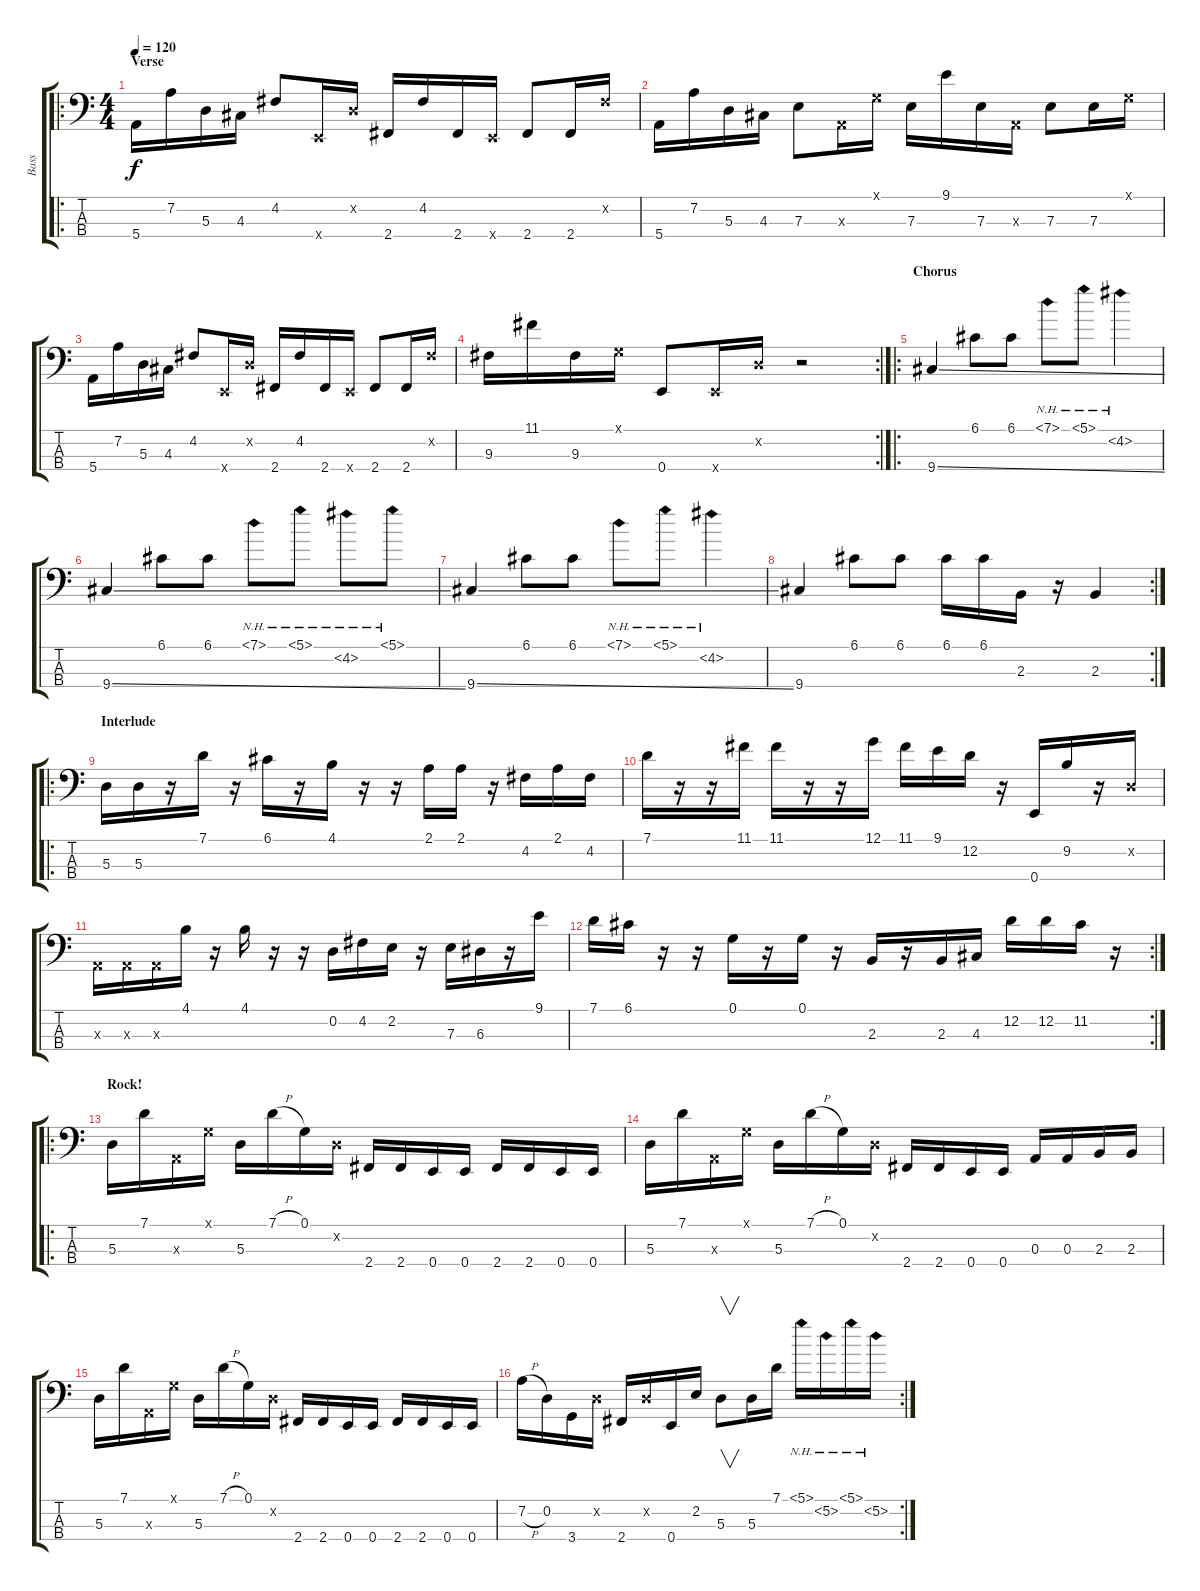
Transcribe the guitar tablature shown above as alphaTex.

\track ("Bass" "Bass") {instrument slapbass1}
\staff {score tabs}
\tuning (G2 D2 A1 E1) {hide}
\ro
\ts (4 4)
\section ("" "Verse")
\tempo 120
\clef f4
\ks c
5.4.16{dy f} 7.2.16 5.3.16 4.3.16 4.2.8 0.4{x}.16 0.2{x}.16 2.4.16 4.2.16 2.4.16 0.4{x}.16 2.4.8 2.4.16 4.2{x}.16 |
5.4.16 7.2.16 5.3.16 4.3.16 7.3.8 0.3{x}.16 0.1{x}.16 7.3.16 9.1.16 7.3.16 0.3{x}.16 7.3.8 7.3.16 0.1{x}.16 |
5.4.16 7.2.16 5.3.16 4.3.16 4.2.8 0.4{x}.16 0.2{x}.16 2.4.16 4.2.16 2.4.16 0.4{x}.16 2.4.8 2.4.16 4.2{x}.16 |
\rc 2
9.3.16 11.1.16 9.3.16 0.1{x}.16 0.4.8 0.4{x}.16 0.2{x}.16 r.2 |
\ro
\section ("" "Chorus")
9.4{ss}.4 6.1.8 6.1.8 7.1{nh}.8 5.1{nh}.8 4.2{nh}.4 |
9.4{ss}.4 6.1.8 6.1.8 7.1{nh}.8 5.1{nh}.8 4.2{nh}.8 5.1{nh}.8 |
9.4{ss}.4 6.1.8 6.1.8 7.1{nh}.8 5.1{nh}.8 4.2{nh}.4 |
\rc 2
9.4.4 6.1.8 6.1.8 6.1.16 6.1.16 2.3.16 r.16 2.3.4 |
\ro
\section ("" "Interlude")
5.3.16 5.3.16 r.16 7.1.16 r.16 6.1.16 r.16 4.1.16 r.16 r.16 2.1.16 2.1.16 r.16 4.2.16 2.1.16 4.2.16 |
7.1.16 r.16 r.16 11.1.16 11.1.16 r.16 r.16 12.1.16 11.1.16 9.1.16 12.2.16 r.16 0.4.16 9.2.16 r.16 0.2{x}.16 |
0.3{x}.16 0.3{x}.16 0.3{x}.16 4.1.16 r.16 4.1.16 r.16 r.16 0.2.16 4.2.16 2.2.16 r.16 7.3.16 6.3.16 r.16 9.1.16 |
\rc 2
7.1.16 6.1.16 r.16 r.16 0.1.16 r.16 0.1.16 r.16 2.3.16 r.16 2.3.16 4.3.16 12.2.16 12.2.16 11.2.16 r.16 |
\ro
\section ("" "Rock!")
5.3.16 7.1.16 0.3{x}.16 0.1{x}.16 5.3.16 7.1{h}.16 0.1.16 0.2{x}.16 2.4.16 2.4.16 0.4.16 0.4.16 2.4.16 2.4.16 0.4.16 0.4.16 |
5.3.16 7.1.16 0.3{x}.16 0.1{x}.16 5.3.16 7.1{h}.16 0.1.16 0.2{x}.16 2.4.16 2.4.16 0.4.16 0.4.16 0.3.16 0.3.16 2.3.16 2.3.16 |
5.3.16 7.1.16 0.3{x}.16 0.1{x}.16 5.3.16 7.1{h}.16 0.1.16 0.2{x}.16 2.4.16 2.4.16 0.4.16 0.4.16 2.4.16 2.4.16 0.4.16 0.4.16 |
\rc 2
7.2{h}.16 0.2.16 3.4.16 0.2{x}.16 2.4.16 0.2{x}.16 0.4.16 2.2.16 5.3.8{v} 5.3.16 7.1.16 5.1{nh}.16 5.2{nh}.16 5.1{nh}.16 5.2{nh}.16
